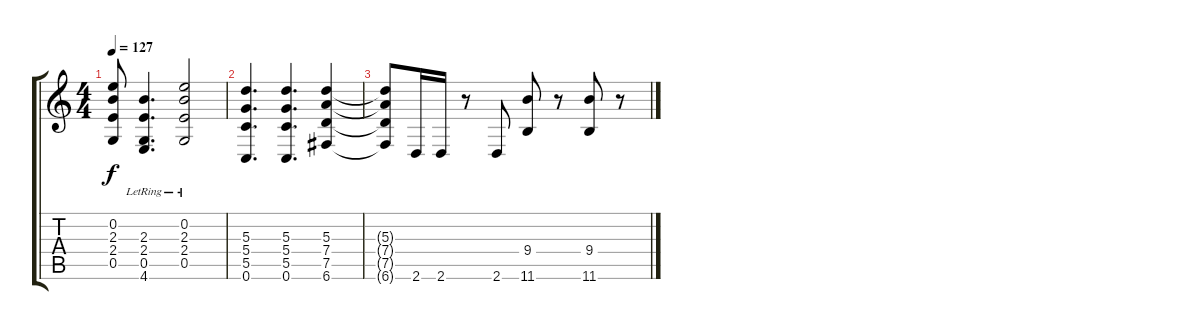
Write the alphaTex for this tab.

\track "" {instrument distortionguitar}
\staff {score tabs}
\tuning (G4 E4 A3 D3 G2 C2) {hide}
\ts (4 4)
\tempo 127
\clef g2
\ks c
(0.2{t} 2.3{t} 2.4{t} 0.5{t}).8{dy f} (2.3{lr} 2.4{lr} 0.5{lr} 4.6{lr}).4{d} (0.2{lr} 2.3{lr} 2.4{lr} 0.5{lr}).2 |
(5.3 5.4 5.5 0.6).4{d} (5.3 5.4 5.5 0.6).4{d} (5.3 7.4 7.5 6.6).4 |
(5.3{t} 7.4{t} 7.5{t} 6.6{t}).8 2.6.16 2.6.16 r.8 2.6.8 (9.4 11.6).8 r.8 (9.4 11.6).8 r.8
